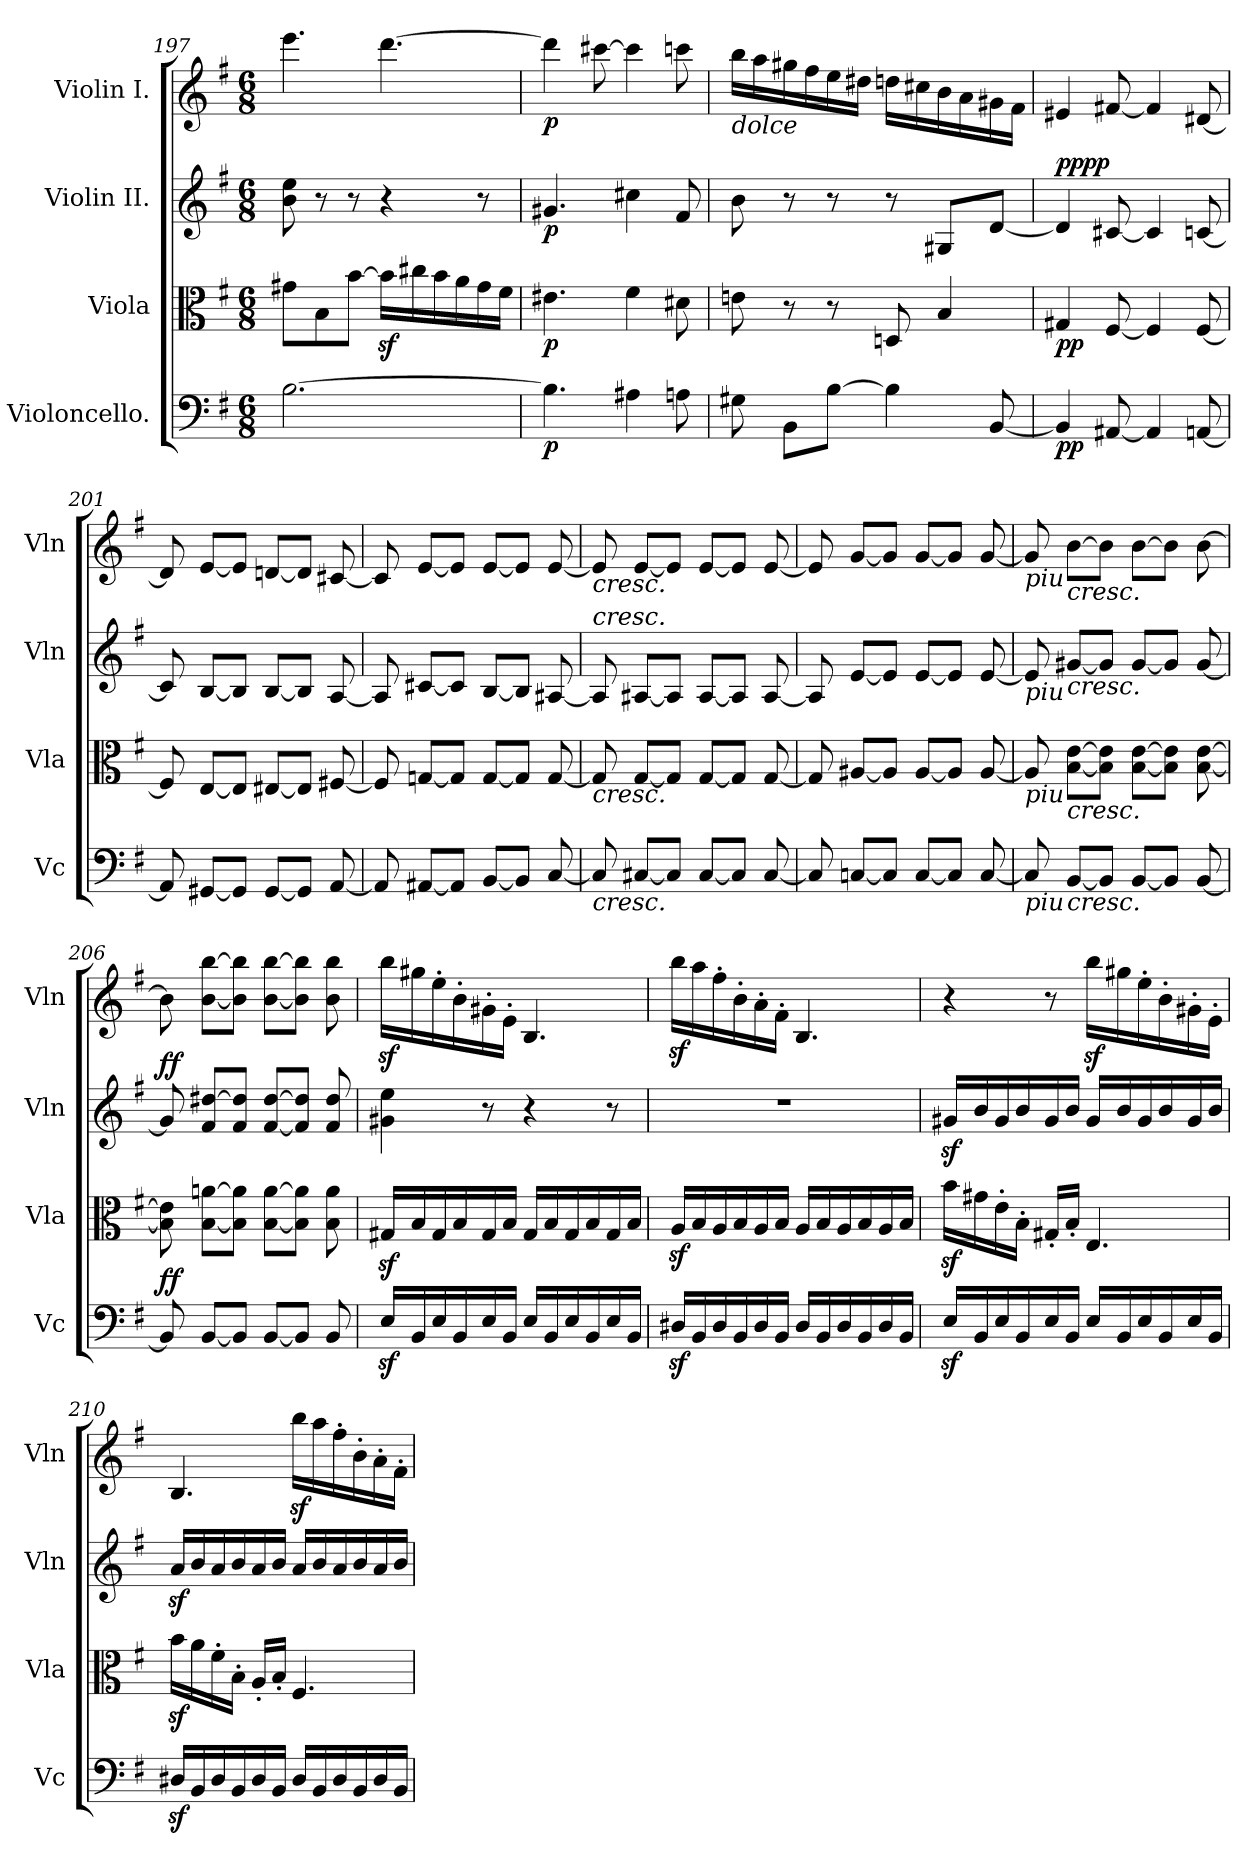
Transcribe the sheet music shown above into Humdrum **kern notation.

**kern	**dynam	**kern	**dynam	**kern	**dynam	**kern	**dynam
*part4	*part4	*part3	*part3	*part2	*part2	*part1	*part1
*staff4	*staff4	*staff3	*staff3	*staff2	*staff2	*staff1	*staff1
*I"Violoncello.	*	*I"Viola	*	*I"Violin II.	*	*I"Violin I.	*
*I'Vc	*	*I'Vla	*	*I'Vln	*	*I'Vln	*
*clefF4	*	*clefC3	*	*clefG2	*	*clefG2	*
*k[f#]	*	*k[f#]	*	*k[f#]	*	*k[f#]	*
*M6/8	*	*M6/8	*	*M6/8	*	*M6/8	*
=197	=197	=197	=197	=197	=197	=197	=197
[2.B\	.	8g#X\L	.	8b\ 8ee\	.	4.eee\	.
.	.	8B\	.	8r	.	.	.
.	.	[8b\J	.	8r	.	.	.
.	.	16bz<\LL]	.	4r	.	[4.ddd\	.
.	.	16cc#X\	.	.	.	.	.
.	.	16b\	.	.	.	.	.
.	.	16a\	.	.	.	.	.
.	.	16g#\	.	8r	.	.	.
.	.	16f#\JJ	.	.	.	.	.
=198	=198	=198	=198	=198	=198	=198	=198
!	!LO:DY:b	!	!LO:DY:b	!	!LO:DY:b	!	!LO:DY:b
4.B\]	p	4.e#X\	p	4.g#X/	p	4ddd\]	p
.	.	.	.	.	.	[8ccc#X\	.
4A#X\	.	4f#\	.	4cc#X\	.	4ccc#\]	.
8An\	.	8d#X\	.	8f#/	.	8cccn\	.
!!LO:LB:g=z
=199	=199	=199	=199	=199	=199	=199	=199
!	!	!	!	!	!	!LO:TX:b:i:t=dolce	!
8G#X\	.	8en\	.	8b\	.	16bb\LL	.
.	.	.	.	.	.	16aa\	.
8BB\L	.	8r	.	8r	.	16gg#X\	.
.	.	.	.	.	.	16ff#\	.
[8B\J	.	8r	.	8r	.	16ee\	.
.	.	.	.	.	.	16dd#X\JJ	.
4B\]	.	8Dn/	.	8r	.	16ddn\LL	.
.	.	.	.	.	.	16cc#X\	.
.	.	4B/	.	8G#X/L	.	16b\	.
.	.	.	.	.	.	16a\	.
[8BB/	.	.	.	[8d/J	.	16g#X\	.
.	.	.	.	.	.	16f#\JJ	.
!!LO:PB:g=z
=200	=200	=200	=200	=200	=200	=200	=200
!	!LO:DY:b	!	!LO:DY:b	!	!LO:DY:b	!	!
!	!	!	!	!	!LO:DY:n=1:a	!	!
4BB/]	pp	4G#X/	pp	4d/]	pp pp	4e#X/	.
[8AA#X/	.	[8F#/	.	[8c#X/	.	[8f#X/	.
4AA#/]	.	4F#/]	.	4c#/]	.	4f#/]	.
[8AAn/	.	[8F#/	.	[8cn/	.	[8d#X/	.
=201	=201	=201	=201	=201	=201	=201	=201
8AA/]	.	8F#/]	.	8c/]	.	8d#/]	.
[8GG#X/L	.	[8E/L	.	[8B/L	.	[8e/L	.
8GG#/J]	.	8E/J]	.	8B/J]	.	8e/J]	.
[8GG#/L	.	[8E#X/L	.	[8B/L	.	[8dn/L	.
8GG#/J]	.	8E#/J]	.	8B/J]	.	8d/J]	.
[8AA/	.	[8F#X/	.	[8A/	.	[8c#X/	.
=202	=202	=202	=202	=202	=202	=202	=202
8AA/]	.	8F#/]	.	8A/]	.	8c#/]	.
[8AA#X/L	.	[8Gn/L	.	[8c#X/L	.	[8e/L	.
8AA#/J]	.	8G/J]	.	8c#/J]	.	8e/J]	.
[8BB/L	.	[8G/L	.	[8B/L	.	[8e/L	.
8BB/J]	.	8G/J]	.	8B/J]	.	8e/J]	.
[8C/	.	[8G/	.	[8A#X/	.	[8e/	.
!!LO:LB:g=z
=203	=203	=203	=203	=203	=203	=203	=203
!	!	!	!	!	!	!LO:TX:b:i:t=cresc.	!
!	!	!	!	!LO:TX:a:i:t=cresc.	!	!	!
!	!	!LO:TX:b:i:t=cresc.	!	!	!	!	!
!LO:TX:b:i:t=cresc.	!	!	!	!	!	!	!
8C/]	.	8G/]	.	8A#/]	.	8e/]	.
[8C#X/L	.	[8G/L	.	[8A#X/L	.	[8e/L	.
8C#/J]	.	8G/J]	.	8A#/J]	.	8e/J]	.
[8C#/L	.	[8G/L	.	[8A#/L	.	[8e/L	.
8C#/J]	.	8G/J]	.	8A#/J]	.	8e/J]	.
[8C#/	.	[8G/	.	[8A#/	.	[8e/	.
=204	=204	=204	=204	=204	=204	=204	=204
8C#/]	.	8G/]	.	8A#/]	.	8e/]	.
[8Cn/L	.	[8A#X/L	.	[8e/L	.	[8g/L	.
8C/J]	.	8A#/J]	.	8e/J]	.	8g/J]	.
[8C/L	.	[8A#/L	.	[8e/L	.	[8g/L	.
8C/J]	.	8A#/J]	.	8e/J]	.	8g/J]	.
[8C/	.	[8A#/	.	[8e/	.	[8g/	.
=205	=205	=205	=205	=205	=205	=205	=205
!	!	!	!	!	!	!LO:TX:b:i:t=piu	!
!	!	!	!	!LO:TX:b:i:t=piu	!	!	!
!	!	!LO:TX:b:i:t=piu	!	!	!	!	!
!LO:TX:b:i:t=piu	!	!	!	!	!	!	!
8C/]	.	8A#/]	.	8e/]	.	8g/]	.
!	!	!	!	!	!	!LO:TX:b:i:t=cresc.	!
!	!	!	!	!LO:TX:b:i:t=cresc.	!	!	!
!	!	!LO:TX:b:i:t=cresc.	!	!	!	!	!
!LO:TX:b:i:t=cresc.	!	!	!	!	!	!	!
[8BB/L	.	[8B\ [8e\L	.	[8g#X/L	.	[8b\L	.
8BB/J]	.	8B\] 8e\]J	.	8g#/J]	.	8b\J]	.
[8BB/L	.	[8B\ [8e\L	.	[8g#/L	.	[8b\L	.
8BB/J]	.	8B\] 8e\]J	.	8g#/J]	.	8b\J]	.
[8BB/	.	[8B\ [8e\	.	[8g#/	.	[8b\	.
=206	=206	=206	=206	=206	=206	=206	=206
!	!LO:DY:b	!	!	!	!	!	!
!	!LO:DY:n=1:a	!	!	!	!LO:DY:b	!	!
!	!	!	!	!	!LO:DY:n=1:a	!	!
8BB/]	f f	8B\] 8e\]	.	8g#/]	f f	8b\]	.
[8BB/L	.	[8B\ [8an\L	.	8f#/ [8dd#X/L	.	[8b\ [8bb\L	.
8BB/J]	.	8B\] 8a\]J	.	8f#/ 8dd#/]J	.	8b\] 8bb\]J	.
[8BB/L	.	[8B\ [8a\L	.	[8f#/ [8dd#/L	.	[8b\ [8bb\L	.
8BB/J]	.	8B\] 8a\]J	.	8f#/] 8dd#/]J	.	8b\] 8bb\]J	.
8BB/	.	8B\ 8a\	.	8f#/ 8dd#/	.	8b\ 8bb\	.
!!LO:LB:g=z
=207	=207	=207	=207	=207	=207	=207	=207
16Ez</LL	.	16G#Xz</LL	.	4g#X\ 4ee\	.	16bbz<\LL	.
16BB/	.	16B/	.	.	.	16gg#X\	.
16E/	.	16G#/	.	.	.	16ee'\	.
16BB/	.	16B/	.	.	.	16b'\	.
16E/	.	16G#/	.	8r	.	16g#X'\	.
16BB/JJ	.	16B/JJ	.	.	.	16e'\JJ	.
16E/LL	.	16G#/LL	.	4r	.	4.B/	.
16BB/	.	16B/	.	.	.	.	.
16E/	.	16G#/	.	.	.	.	.
16BB/	.	16B/	.	.	.	.	.
16E/	.	16G#/	.	8r	.	.	.
16BB/JJ	.	16B/JJ	.	.	.	.	.
!!LO:PB:g=z
=208	=208	=208	=208	=208	=208	=208	=208
16D#Xz</LL	.	16Az</LL	.	2.r	.	16bbz<\LL	.
16BB/	.	16B/	.	.	.	16aa\	.
16D#/	.	16A/	.	.	.	16ff#'\	.
16BB/	.	16B/	.	.	.	16b'\	.
16D#/	.	16A/	.	.	.	16a'\	.
16BB/JJ	.	16B/JJ	.	.	.	16f#'\JJ	.
16D#/LL	.	16A/LL	.	.	.	4.B/	.
16BB/	.	16B/	.	.	.	.	.
16D#/	.	16A/	.	.	.	.	.
16BB/	.	16B/	.	.	.	.	.
16D#/	.	16A/	.	.	.	.	.
16BB/JJ	.	16B/JJ	.	.	.	.	.
=209	=209	=209	=209	=209	=209	=209	=209
16Ez</LL	.	16bz<\LL	.	16g#Xz</LL	.	4r	.
16BB/	.	16g#X\	.	16b/	.	.	.
16E/	.	16e'\	.	16g#/	.	.	.
16BB/	.	16B'\JJ	.	16b/	.	.	.
16E/	.	16G#X'/LL	.	16g#/	.	8r	.
16BB/JJ	.	16B'/JJ	.	16b/JJ	.	.	.
16E/LL	.	4.E/	.	16g#/LL	.	16bbz<\LL	.
16BB/	.	.	.	16b/	.	16gg#X\	.
16E/	.	.	.	16g#/	.	16ee'\	.
16BB/	.	.	.	16b/	.	16b'\	.
16E/	.	.	.	16g#/	.	16g#X'\	.
16BB/JJ	.	.	.	16b/JJ	.	16e'\JJ	.
=210	=210	=210	=210	=210	=210	=210	=210
16D#Xz</LL	.	16bz<\LL	.	16az</LL	.	4.B/	.
16BB/	.	16a\	.	16b/	.	.	.
16D#/	.	16f#'\	.	16a/	.	.	.
16BB/	.	16B'\JJ	.	16b/	.	.	.
16D#/	.	16A'/LL	.	16a/	.	.	.
16BB/JJ	.	16B'/JJ	.	16b/JJ	.	.	.
16D#/LL	.	4.F#/	.	16a/LL	.	16bbz<\LL	.
16BB/	.	.	.	16b/	.	16aa\	.
16D#/	.	.	.	16a/	.	16ff#'\	.
16BB/	.	.	.	16b/	.	16b'\	.
16D#/	.	.	.	16a/	.	16a'\	.
16BB/JJ	.	.	.	16b/JJ	.	16f#'\JJ	.
=	=	=	=	=	=	=	=
*-	*-	*-	*-	*-	*-	*-	*-
